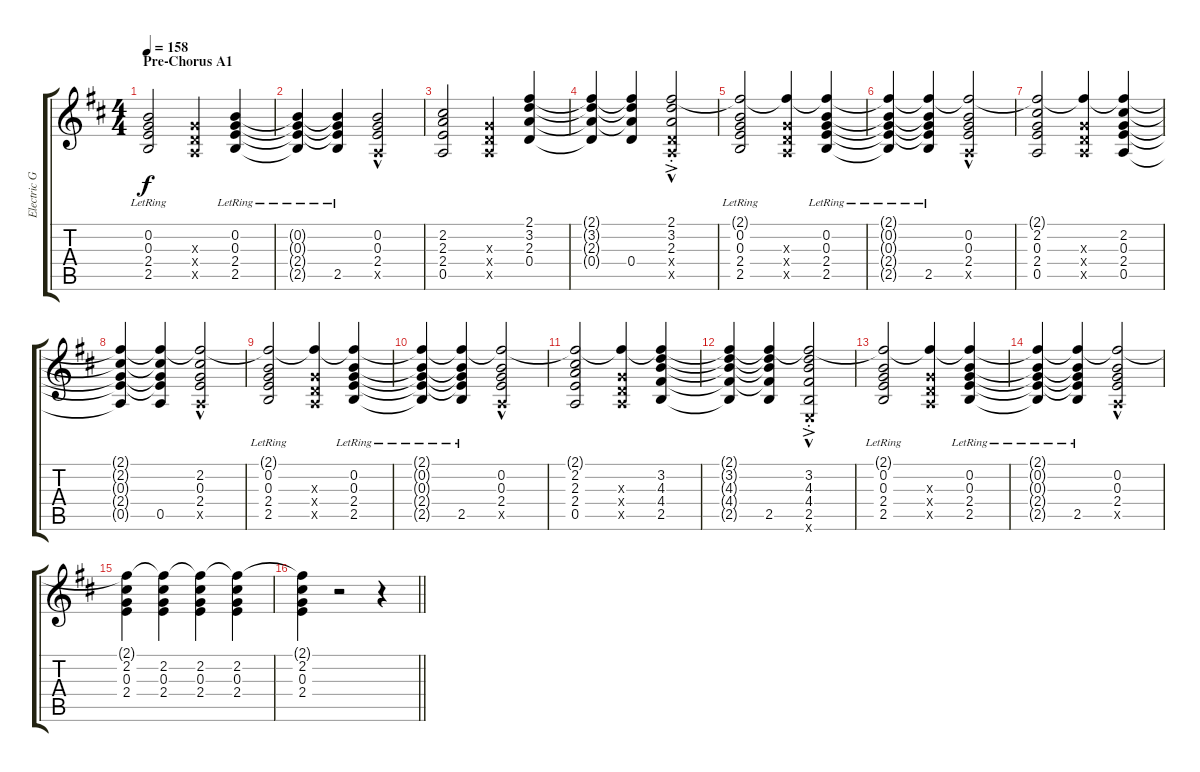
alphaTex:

\track ("Electric Guitar" "Electric G") {instrument electricguitarjazz}
\staff {score tabs}
\tuning (E4 B3 G3 D3 A2 E2) {hide}
\ts (4 4)
\section ("" "Pre-Chorus A1")
\tempo 158
\clef g2
\ks d
(0.2{lr} 0.3{lr} 2.4{lr} 2.5{lr}).2{dy f} (0.3{x} 0.4{x} 0.5{x}).4 (0.2{lr} 0.3{lr} 2.4{lr} 2.5{lr}).4 |
(0.2{lr t} 0.3{lr t} 2.4{lr t} 2.5{lr t}).4 (0.2{lr t} 0.3{lr t} 2.4{lr t} 2.5).4 (0.2 0.3 2.4 0.5{hac x}).2 |
(2.2 2.3 2.4 0.5).2 (0.3{x} 0.4{x} 0.5{x}).4 (2.1 3.2 2.3 0.4).4 |
(2.1{t} 3.2{t} 2.3{t} 0.4{t}).4 (2.1{t} 3.2{t} 2.3{t} 0.4).4 (2.1{ac st} 3.2{ac st} 2.3{ac st} 0.4{hac x} 0.5{hac x}).2 |
(2.1{t} 0.2{lr} 0.3{lr} 2.4{lr} 2.5{lr}).2 (2.1{t} 0.3{x} 0.4{x} 0.5{x}).4 (2.1{t} 0.2{lr} 0.3{lr} 2.4{lr} 2.5{lr}).4 |
(2.1{t} 0.2{lr t} 0.3{lr t} 2.4{lr t} 2.5{lr t}).4 (2.1{t} 0.2{lr t} 0.3{lr t} 2.4{lr t} 2.5).4 (2.1{t} 0.2 0.3 2.4 0.5{hac x}).2 |
(2.1{t} 2.2 0.3 2.4 0.5).2 (2.1{t} 0.3{x} 0.4{x} 0.5{x}).4 (2.1{t} 2.2 0.3 2.4 0.5).4 |
(2.1{t} 2.2{t} 0.3{t} 2.4{t} 0.5{t}).4 (2.1{t} 2.2{t} 0.3{t} 2.4{t} 0.5).4 (2.1{t} 2.2 0.3 2.4 0.5{hac x}).2 |
(2.1{t} 0.2{lr} 0.3{lr} 2.4{lr} 2.5{lr}).2 (2.1{t} 0.3{x} 0.4{x} 0.5{x}).4 (2.1{t} 0.2{lr} 0.3{lr} 2.4{lr} 2.5{lr}).4 |
(2.1{t} 0.2{lr t} 0.3{lr t} 2.4{lr t} 2.5{lr t}).4 (2.1{t} 0.2{lr t} 0.3{lr t} 2.4{lr t} 2.5).4 (2.1{t} 0.2 0.3 2.4 0.5{hac x}).2 |
(2.1{t} 2.2 2.3 2.4 0.5).2 (2.1{t} 0.3{x} 0.4{x} 0.5{x}).4 (2.1{t} 3.2 4.3 4.4 2.5).4 |
(2.1{t} 3.2{t} 4.3{t} 4.4{t} 2.5{t}).4 (2.1{t} 3.2{t} 4.3{t} 4.4{t} 2.5).4 (2.1{t} 3.2{ac st} 4.3{ac st} 4.4{ac st} 2.5{ac st} 0.6{hac x}).2 |
(2.1{t} 0.2{lr} 0.3{lr} 2.4{lr} 2.5{lr}).2 (2.1{t} 0.3{x} 0.4{x} 0.5{x}).4 (2.1{t} 0.2{lr} 0.3{lr} 2.4{lr} 2.5{lr}).4 |
(2.1{t} 0.2{lr t} 0.3{lr t} 2.4{lr t} 2.5{lr t}).4 (2.1{t} 0.2{lr t} 0.3{lr t} 2.4{lr t} 2.5).4 (2.1{t} 0.2 0.3 2.4 0.5{hac x}).2 |
(2.1{t} 2.2 0.3 2.4).4 (2.1{t} 2.2 0.3 2.4).4 (2.1{t} 2.2 0.3 2.4).4 (2.1{t} 2.2 0.3 2.4).4 |
\barLineRight lightlight
(2.1{t} 2.2 0.3 2.4).4 r.2 r.4
